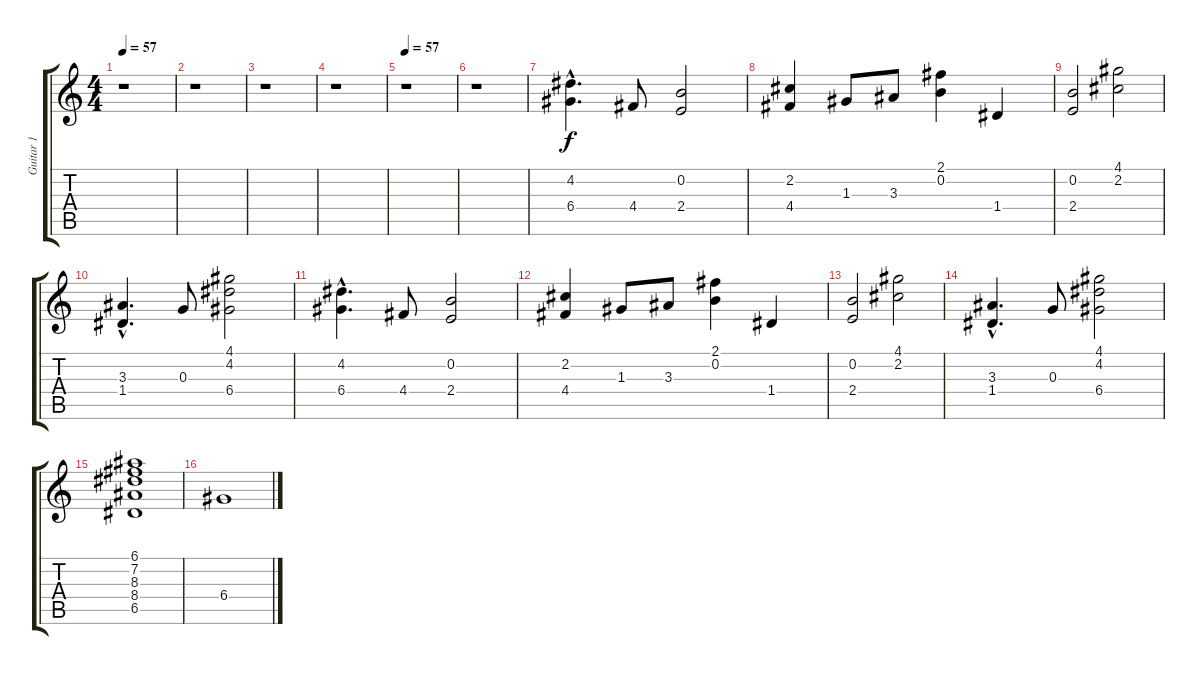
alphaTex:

\track ("Guitar 1" "Guitar 1") {instrument distortionguitar}
\staff {score tabs}
\tuning (E4 B3 G3 D3 A2 E2) {hide}
\ts (4 4)
\tempo 57
\clef g2
\ks c
r.1{dy f} |
r.1 |
r.1 |
r.1 |
\tempo 57
r.1 |
r.1 |
(4.2{hac} 6.4{hac}).4{d} 4.4.8 (0.2 2.4).2 |
(2.2 4.4).4 1.3.8 3.3.8 (2.1 0.2).4 1.4.4 |
(0.2 2.4).2 (4.1 2.2).2 |
(3.3{hac} 1.4{hac}).4{d} 0.3.8 (4.1 4.2 6.4).2 |
(4.2{hac} 6.4{hac}).4{d} 4.4.8 (0.2 2.4).2 |
(2.2 4.4).4 1.3.8 3.3.8 (2.1 0.2).4 1.4.4 |
(0.2 2.4).2 (4.1 2.2).2 |
(3.3{hac} 1.4{hac}).4{d} 0.3.8 (4.1 4.2 6.4).2 |
(6.1 7.2 8.3 8.4 6.5).1 |
6.4.1
